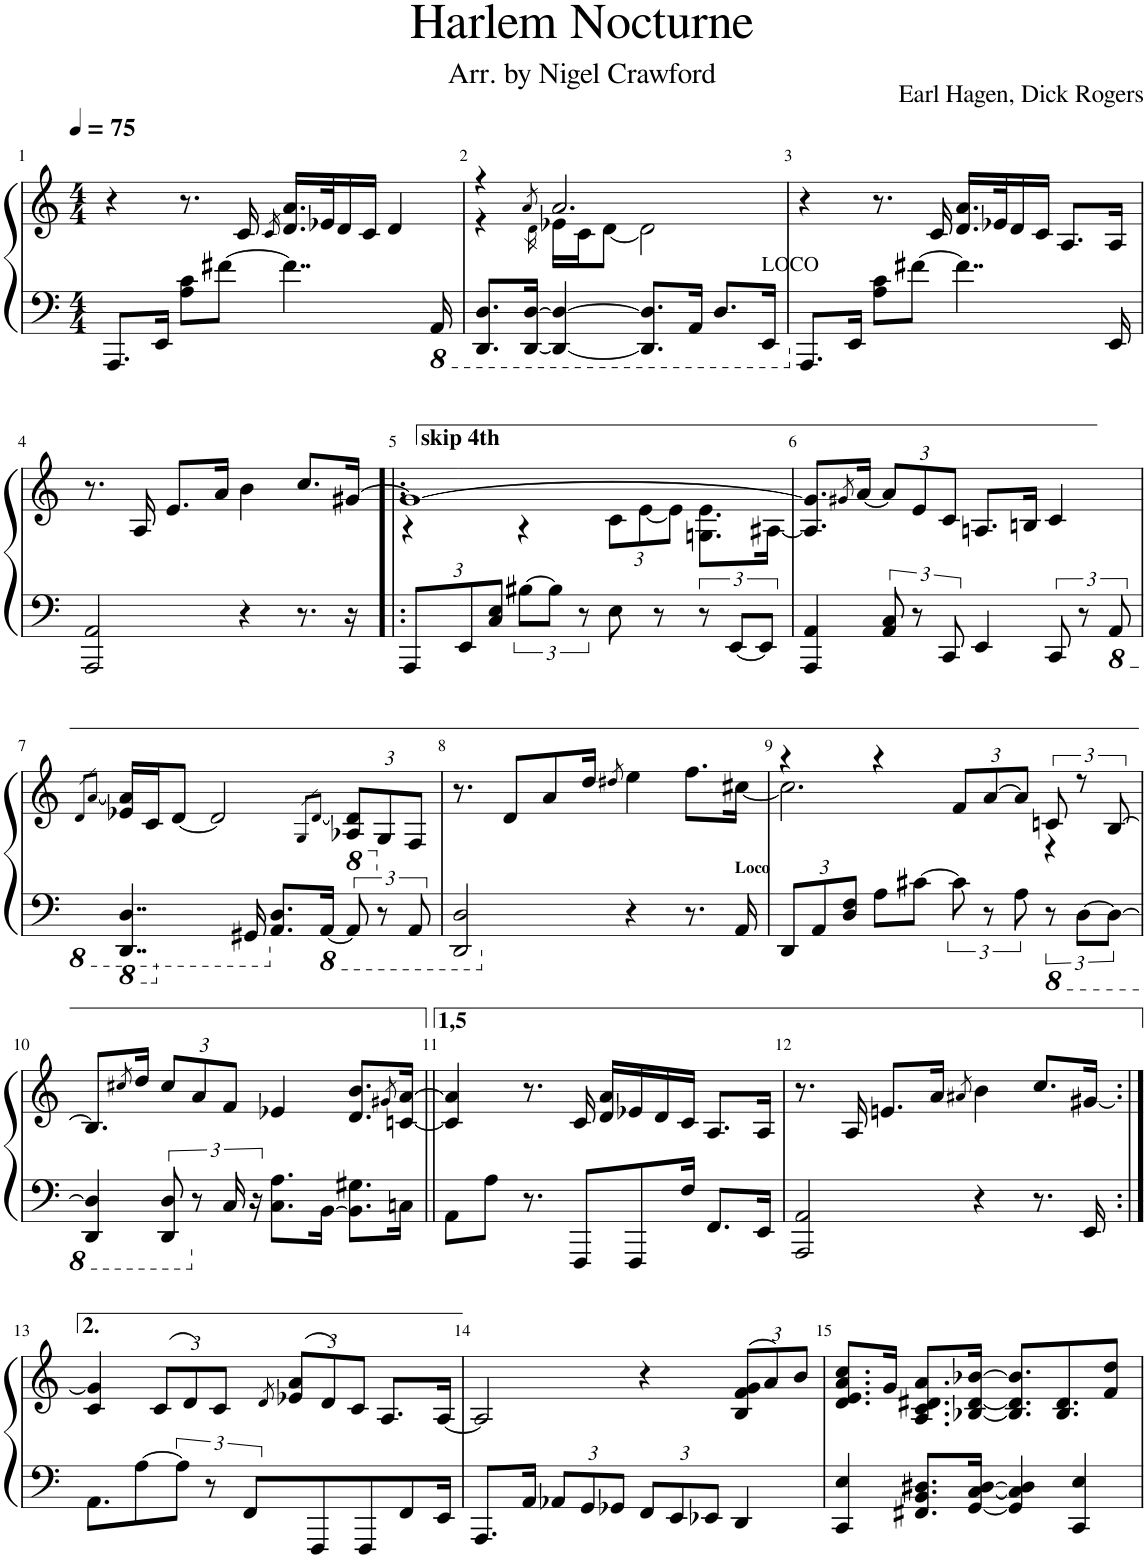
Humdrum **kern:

**kern	**kern
*part1	*part1
*staff2	*staff1
*I"Piano	*
*I'Pno.	*
*clefF4	*clefG2
*k[]	*k[]
*M4/4	*M4/4
*MM75	*MM75
=1	=1
8.AAA/L	4r
16EE/Jk	.
8A\ 8c\L	8.r
[8f#X\J	.
.	16c/
.	16qc/
4..f#\]	16.d/ 16.a/LL
.	32e-X/K
.	16d/
.	16c/JJ
.	4d/
*8ba	*
16AAA/	.
=2	=2
*	*^
8.DDD/ 8.DD/L	4r	4r
[16DDD/ [16DD/Jk	.	.
.	8qa/	16qd\
4DDD/_ 4DD/_	2.a/	16e-X\LL
.	.	16c\J
.	.	[8d\J
8.DDD/] 8.DD/]L	.	2d\]
16AAA/Jk	.	.
8.DD/L	.	.
!LO:TX:a:t=LOCO	!	!
16EEE/Jk	.	.
*	*v	*v
=3	=3
*X8ba	*
8.AAA/L	4r
16EE/Jk	.
8A\ 8c\L	8.r
[8f#X\J	.
.	16c/
4..f#\]	16.d/ 16.a/LL
.	32e-X/K
.	16d/
.	16c/JJ
.	8.A/L
16EE/	16A/Jk
!!LO:LB:g=z
=4	=4
2AAA/ 2AA/	8.r
.	16A/
.	8.e/L
.	16a/Jk
4r	4b\
8.r	8.cc/L
16r	[16g#X/Jk
=5!|:	=5!|:
64ryy	64ryy
=5X1-	=5X1-
*Xbrackettup	*
*	*^
12AAA/L	1g#_	4r
12EE/	.	.
12C/ 12E/J	.	.
*brackettup	*	*
[12B#X\L	.	4r
12B#\J]	.	.
12r	.	.
*	*	*Xbrackettup
8E\	.	12c\L
.	.	[12e\
8r	.	.
.	.	12e\J]
12r	.	8.Gn\ 8.e\L
[12EE/L	.	.
12EE/J]	.	.
.	.	[16A#X\Jk
*	*v	*v
=6	=6
4AAA/ 4AA/	8.A#/] 8.g#/]L
.	8qg#X/
.	[16a/Jk
12AA/ 12C/	12a/L]
12r	12e/
12CC/	12c/J
4EE/	8.An/L
.	16Bn/Jk
12CC/	4c/
12r	.
*8ba	*
12AAA/	.
!!LO:LB:g=z
=7	=7
.	8qd/L
.	[8qa/J
*8ba	*
4..DDD/ 4..DD/	16e-X/ 16a/]LL
.	16c/J
.	[8d/J
.	2d/]
*X8ba	*
16GG#X/	.
*X8ba	*
8.AA/ 8.D/L	.
*8ba	*
[16AAA/Jk	.
.	8qG/L
.	[8qd/J
*8va	*
12A/]	12A-X/ 12d/]L
*X8va	*
12r	12G/
12AA/	12F/J
=8	=8
2DD/ 2D/	8.r
.	8d/L
.	8a/
.	16dd/Jk
.	8qdd#X/
*X8ba	*
4r	4ee\
8.r	8.ff\L
!LO:TX:a:B:t=Loco	!
16AA/	[16cc#X\Jk
=9	=9
*Xbrackettup	*
*	*^
12DD/L	4r	2.cc#\]
12AA/	.	.
12D/ 12F/J	.	.
8A\L	4r	.
[8c#X\J	.	.
*brackettup	*	*
12c#\]	12f/L	.
12r	[12a/	.
12A\	12a/J]	.
*8ba	*	*
*	*brackettup	*
12r	12cn/	4r
[12DD\L	12r	.
12DD\J_	[12B/	.
*	*v	*v
!!LO:LB:g=z
=10	=10
4DDD/ 4DD/]	8.B/L]
.	8qcc#X/
.	16dd/Jk
*	*Xbrackettup
12DDD/ 12DD/	12cc#/L
*X8ba	*
12r	12a/
24C/	12f/J
24r	.
8.C\ 8.A\L	4e-X/
[16BB\Jk	.
8.BB\] 8.G#X\L	8.d/ 8.b/L
.	8qg#X/
16Cn\Jk	[16cn/ [16a/Jk
=11||	=11||
8AA\L	4c/] 4a/]
8A\J	.
8.r	8.r
8FFF/L	16c/
.	16d/ 16a/LL
8FFF/	16e-X/
.	16d/
16F/Jk	16c/JJ
8.FF/L	8.A/L
16EE/Jk	16A/Jk
=12	=12
2AAA/ 2AA/	8.r
.	16A/
.	8.en/L
.	16a/Jk
.	8qa#X/
4r	4b\
8.r	8.cc/L
16EE/	[16g#X/Jk
!!LO:LB:g=z
=13:|!	=13:|!
8.AA\L	4c/ 4g#/]
[8A\	.
.	(>12c/L
12A\J]	.
.	12d/)
12r	.
.	12c/J
12FF/L	.
.	8qd/
.	(>12e-X/ 12a/L
8FFF/	.
.	12d/)
.	12c/J
8FFF/	.
.	8.A/L
8FF/	.
16EE/Jk	[16A/Jk
=14	=14
8.AAA/L	2A/]
16AA/Jk	.
*Xbrackettup	*
12AA-X/L	.
12GG/	.
12GG-X/J	.
12FF/L	4r
12EE/	.
12EE-X/J	.
4DD/	(>12B/ 12f/ 12g/L
.	12a/)
.	12b/J
=15	=15
4CC/ 4E/	8.d/ 8.e/ 8.a/ 8.cc/L
.	16g/Jk
8.FF#X/ 8.BB/ 8.D#X/L	8.A/ 8.c/ 8.d#X/ 8.a/L
[16GG/ [16C/ [16D#/Jk	[16B-X/ [16d#/ [16b-X/Jk
4GG/] 4C/] 4D#/]	8.B-/] 8.d#/] 8.b-/]L
.	8.B-/ 8.d#/
4CC/ 4E/	.
.	8f/ 8dd/J
=	=
*-	*-
